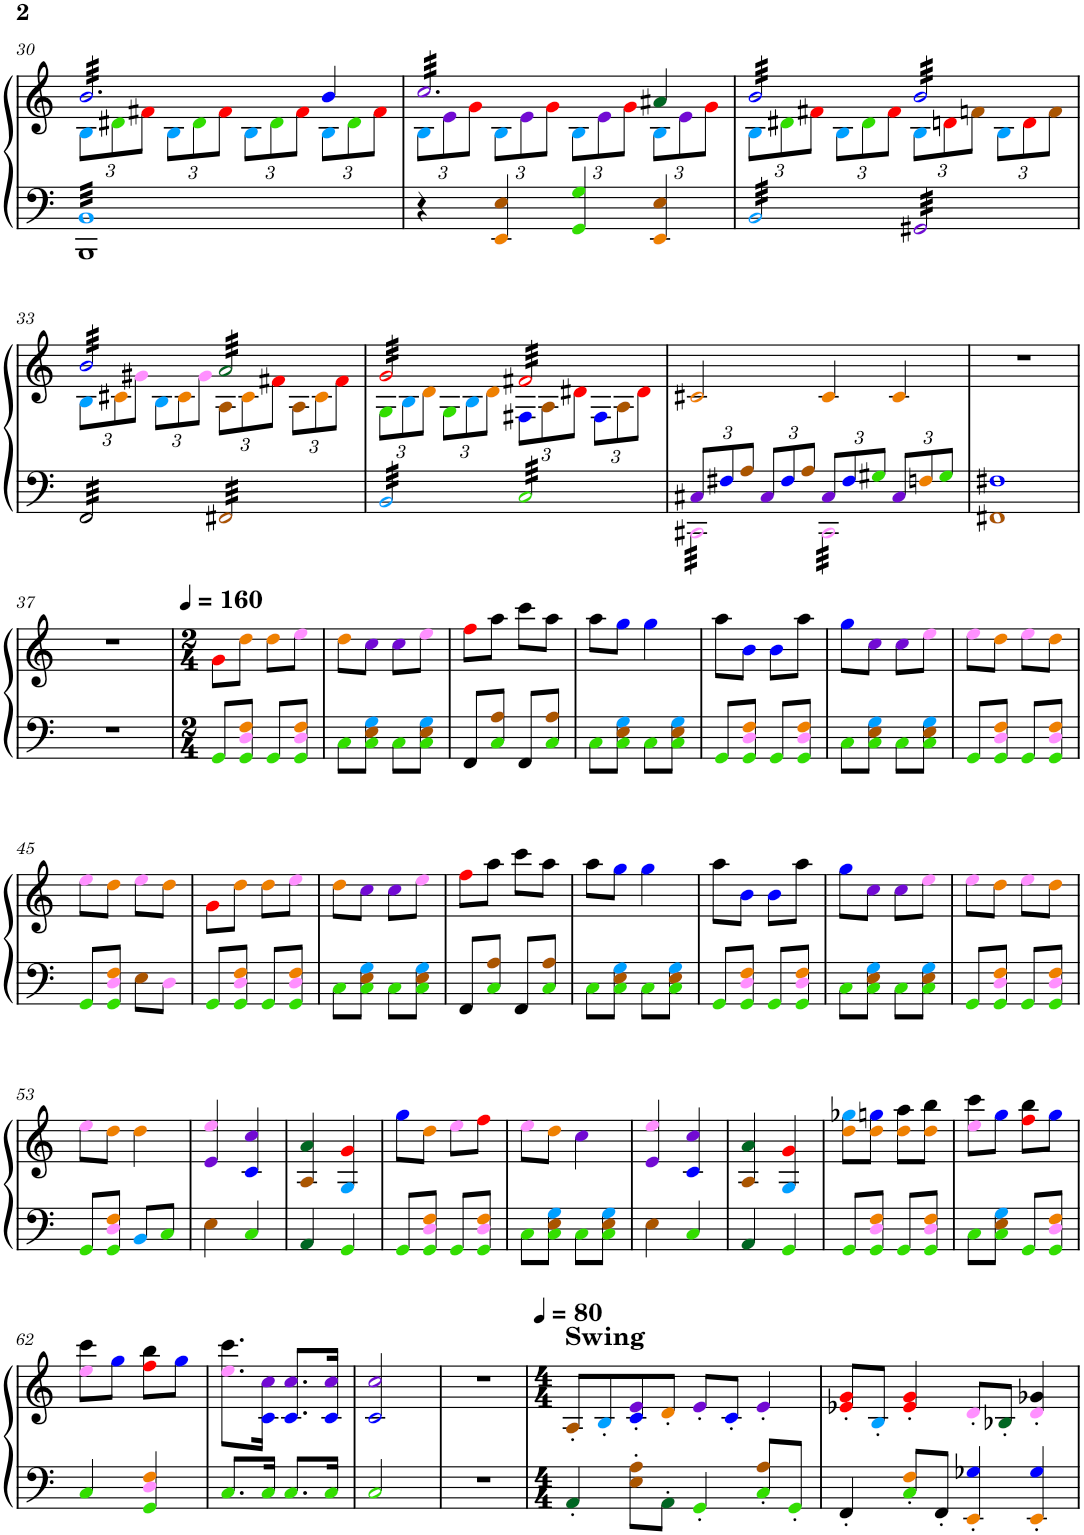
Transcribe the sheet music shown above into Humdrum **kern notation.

**kern	**kern
*part1	*part1
*staff2	*staff1
*I"Piano	*
*I'Pno.	*
!!LO:PB:g=z
*clefF4	*clefG2
*k[]	*k[]
*M2/2	*M2/2
*met(c|)	*met(c|)
=30	=30
*	*^
*	*	*Xbrackettup
*tremolo	*	*
*	*tremolo	*
32BBB 32BBiLLL	32bj/LLL	12Bi\L
32BBB 32BBi	32bj/	.
32BBB 32BBi	32bj/	.
.	.	12d#XZ\
32BBB 32BBi	32bj/	.
32BBB 32BBi	32bj/	.
32BBB 32BBi	32bj/	.
.	.	12f#XV\J
32BBB 32BBi	32bj/	.
32BBB 32BBi	32bj/	.
32BBB 32BBi	32bj/	12Bi\L
32BBB 32BBi	32bj/	.
32BBB 32BBi	32bj/	.
.	.	12d#Z\
32BBB 32BBi	32bj/	.
32BBB 32BBi	32bj/	.
32BBB 32BBi	32bj/	.
.	.	12f#V\J
32BBB 32BBi	32bj/	.
32BBB 32BBi	32bj/	.
32BBB 32BBi	32bj/	12Bi\L
32BBB 32BBi	32bj/	.
32BBB 32BBi	32bj/	.
.	.	12d#Z\
32BBB 32BBi	32bj/	.
32BBB 32BBi	32bj/	.
32BBB 32BBi	32bj/	.
.	.	12f#V\J
32BBB 32BBi	32bj/	.
32BBB 32BBi	32bj/JJJ	.
*	*Xtremolo	*
32BBB 32BBi	4bj/	12Bi\L
32BBB 32BBi	.	.
32BBB 32BBi	.	.
.	.	12d#Z\
32BBB 32BBi	.	.
32BBB 32BBi	.	.
32BBB 32BBi	.	.
.	.	12f#V\J
32BBB 32BBi	.	.
32BBB 32BBiJJJ	.	.
*Xtremolo	*	*
=31	=31	=31
*	*tremolo	*
4r	32ccN/LLL	12Bi\L
.	32ccN/	.
.	32ccN/	.
.	.	12eN\
.	32ccN/	.
.	32ccN/	.
.	32ccN/	.
.	.	12gV\J
.	32ccN/	.
.	32ccN/	.
4EEl/ 4E!/	32ccN/	12Bi\L
.	32ccN/	.
.	32ccN/	.
.	.	12eN\
.	32ccN/	.
.	32ccN/	.
.	32ccN/	.
.	.	12gV\J
.	32ccN/	.
.	32ccN/	.
4GGZ/ 4GZ/	32ccN/	12Bi\L
.	32ccN/	.
.	32ccN/	.
.	.	12eN\
.	32ccN/	.
.	32ccN/	.
.	32ccN/	.
.	.	12gV\J
.	32ccN/	.
.	32ccN/JJJ	.
*	*Xtremolo	*
4EEl/ 4E!/	4a#X+/	12Bi\L
.	.	12eN\
.	.	12gV\J
=32	=32	=32
*tremolo	*	*
*	*tremolo	*
32BBi/LLL	32bj/LLL	12Bi\L
32BBi/	32bj/	.
32BBi/	32bj/	.
.	.	12d#XZ\
32BBi/	32bj/	.
32BBi/	32bj/	.
32BBi/	32bj/	.
.	.	12f#XV\J
32BBi/	32bj/	.
32BBi/	32bj/	.
32BBi/	32bj/	12Bi\L
32BBi/	32bj/	.
32BBi/	32bj/	.
.	.	12d#Z\
32BBi/	32bj/	.
32BBi/	32bj/	.
32BBi/	32bj/	.
.	.	12f#V\J
32BBi/	32bj/	.
32BBi/JJJ	32bj/JJJ	.
32GG#XN/LLL	32bj/LLL	12Bi\L
32GG#XN/	32bj/	.
32GG#XN/	32bj/	.
.	.	12dnV\
32GG#XN/	32bj/	.
32GG#XN/	32bj/	.
32GG#XN/	32bj/	.
.	.	12fn!\J
32GG#XN/	32bj/	.
32GG#XN/	32bj/	.
32GG#XN/	32bj/	12Bi\L
32GG#XN/	32bj/	.
32GG#XN/	32bj/	.
.	.	12dV\
32GG#XN/	32bj/	.
32GG#XN/	32bj/	.
32GG#XN/	32bj/	.
.	.	12f!\J
32GG#XN/	32bj/	.
32GG#XN/JJJ	32bj/JJJ	.
!!LO:LB:g=z	!!
=33	=33	=33
32FF/LLL	32bj/LLL	12Bi\L
32FF/	32bj/	.
32FF/	32bj/	.
.	.	12c#Xl\
32FF/	32bj/	.
32FF/	32bj/	.
32FF/	32bj/	.
.	.	12g#X|\J
32FF/	32bj/	.
32FF/	32bj/	.
32FF/	32bj/	12Bi\L
32FF/	32bj/	.
32FF/	32bj/	.
.	.	12c#l\
32FF/	32bj/	.
32FF/	32bj/	.
32FF/	32bj/	.
.	.	12g#|\J
32FF/	32bj/	.
32FF/JJJ	32bj/JJJ	.
32FF#X!/LLL	32a+/LLL	12A!\L
32FF#X!/	32a+/	.
32FF#X!/	32a+/	.
.	.	12c#l\
32FF#X!/	32a+/	.
32FF#X!/	32a+/	.
32FF#X!/	32a+/	.
.	.	12f#XV\J
32FF#X!/	32a+/	.
32FF#X!/	32a+/	.
32FF#X!/	32a+/	12A!\L
32FF#X!/	32a+/	.
32FF#X!/	32a+/	.
.	.	12c#l\
32FF#X!/	32a+/	.
32FF#X!/	32a+/	.
32FF#X!/	32a+/	.
.	.	12f#V\J
32FF#X!/	32a+/	.
32FF#X!/JJJ	32a+/JJJ	.
=34	=34	=34
32BBi/LLL	32gV/LLL	12GZ\L
32BBi/	32gV/	.
32BBi/	32gV/	.
.	.	12Bi\
32BBi/	32gV/	.
32BBi/	32gV/	.
32BBi/	32gV/	.
.	.	12dl\J
32BBi/	32gV/	.
32BBi/	32gV/	.
32BBi/	32gV/	12GZ\L
32BBi/	32gV/	.
32BBi/	32gV/	.
.	.	12Bi\
32BBi/	32gV/	.
32BBi/	32gV/	.
32BBi/	32gV/	.
.	.	12dl\J
32BBi/	32gV/	.
32BBi/JJJ	32gV/JJJ	.
32CZ/LLL	32f#XV/LLL	12F#Xj\L
32CZ/	32f#XV/	.
32CZ/	32f#XV/	.
.	.	12A!\
32CZ/	32f#XV/	.
32CZ/	32f#XV/	.
32CZ/	32f#XV/	.
.	.	12d#XV\J
32CZ/	32f#XV/	.
32CZ/	32f#XV/	.
32CZ/	32f#XV/	12F#j\L
32CZ/	32f#XV/	.
32CZ/	32f#XV/	.
.	.	12A!\
32CZ/	32f#XV/	.
32CZ/	32f#XV/	.
32CZ/	32f#XV/	.
.	.	12d#V\J
32CZ/	32f#XV/	.
32CZ/JJJ	32f#XV/JJJ	.
*	*Xtremolo	*
*	*v	*v
=35	=35
*Xbrackettup	*
*^	*
12C#XN/L	32CC#X|\LLL	2c#Xl/
.	32CC#X|\	.
.	32CC#X|\	.
12F#Xj/	.	.
.	32CC#X|\	.
.	32CC#X|\	.
.	32CC#X|\	.
12A!/J	.	.
.	32CC#X|\	.
.	32CC#X|\	.
12C#N/L	32CC#X|\	.
.	32CC#X|\	.
.	32CC#X|\	.
12F#j/	.	.
.	32CC#X|\	.
.	32CC#X|\	.
.	32CC#X|\	.
12A!/J	.	.
.	32CC#X|\	.
.	32CC#X|\JJJ	.
12C#N/L	32CC#|\LLL	4c#l/
.	32CC#|\	.
.	32CC#|\	.
12F#j/	.	.
.	32CC#|\	.
.	32CC#|\	.
.	32CC#|\	.
12G#XZ/J	.	.
.	32CC#|\	.
.	32CC#|\	.
12C#N/L	32CC#|\	4c#l/
.	32CC#|\	.
.	32CC#|\	.
12Fnl/	.	.
.	32CC#|\	.
.	32CC#|\	.
.	32CC#|\	.
12G#Z/J	.	.
.	32CC#|\	.
.	32CC#|\JJJ	.
*Xtremolo	*	*
*v	*v	*
=36	=36
1FF#X! 1F#Xj	1r
!!LO:LB:g=z
=37	=37
1r	1r
=38	=38
*M2/4	*M2/4
*	*MM160
8GGZ/L	8gV\L
8GGZ/ 8D|/ 8Fl/J	8ddl\J
8GGZ/L	8ddl\L
8GGZ/ 8D|/ 8Fl/J	8ee|\J
=39	=39
8CZ\L	8ddl\L
8CZ\ 8E!\ 8Gi\J	8ccN\J
8CZ\L	8ccN\L
8CZ\ 8E!\ 8Gi\J	8ee|\J
=40	=40
8FF/L	8ffV\L
8CZ/ 8A!/J	8aa\J
8FF/L	8ccc\L
8CZ/ 8A!/J	8aa\J
=41	=41
8CZ\L	8aa\L
8CZ\ 8E!\ 8Gi\J	8ggj\J
8CZ\L	4ggj\
8CZ\ 8E!\ 8Gi\J	.
=42	=42
8GGZ/L	8aa\L
8GGZ/ 8D|/ 8Fl/J	8bj\J
8GGZ/L	8bj\L
8GGZ/ 8D|/ 8Fl/J	8aa\J
=43	=43
8CZ\L	8ggj\L
8CZ\ 8E!\ 8Gi\J	8ccN\J
8CZ\L	8ccN\L
8CZ\ 8E!\ 8Gi\J	8ee|\J
=44	=44
8GGZ/L	8ee|\L
8GGZ/ 8D|/ 8Fl/J	8ddl\J
8GGZ/L	8ee|\L
8GGZ/ 8D|/ 8Fl/J	8ddl\J
!!LO:LB:g=z
=45	=45
8GGZ/L	8ee|\L
8GGZ/ 8D|/ 8Fl/J	8ddl\J
8E!\L	8ee|\L
8D|\J	8ddl\J
=46	=46
8GGZ/L	8gV\L
8GGZ/ 8D|/ 8Fl/J	8ddl\J
8GGZ/L	8ddl\L
8GGZ/ 8D|/ 8Fl/J	8ee|\J
=47	=47
8CZ\L	8ddl\L
8CZ\ 8E!\ 8Gi\J	8ccN\J
8CZ\L	8ccN\L
8CZ\ 8E!\ 8Gi\J	8ee|\J
=48	=48
8FF/L	8ffV\L
8CZ/ 8A!/J	8aa\J
8FF/L	8ccc\L
8CZ/ 8A!/J	8aa\J
=49	=49
8CZ\L	8aa\L
8CZ\ 8E!\ 8Gi\J	8ggj\J
8CZ\L	4ggj\
8CZ\ 8E!\ 8Gi\J	.
=50	=50
8GGZ/L	8aa\L
8GGZ/ 8D|/ 8Fl/J	8bj\J
8GGZ/L	8bj\L
8GGZ/ 8D|/ 8Fl/J	8aa\J
=51	=51
8CZ\L	8ggj\L
8CZ\ 8E!\ 8Gi\J	8ccN\J
8CZ\L	8ccN\L
8CZ\ 8E!\ 8Gi\J	8ee|\J
=52	=52
8GGZ/L	8ee|\L
8GGZ/ 8D|/ 8Fl/J	8ddl\J
8GGZ/L	8ee|\L
8GGZ/ 8D|/ 8Fl/J	8ddl\J
!!LO:LB:g=z
=53	=53
8GGZ/L	8ee|\L
8GGZ/ 8D|/ 8Fl/J	8ddl\J
8BBi/L	4ddl\
8CZ/J	.
=54	=54
4E!\	4eN/ 4ee|/
4CZ/	4cj/ 4ccN/
=55	=55
4AA+/	4A!/ 4a+/
4GGZ/	4Gi/ 4gV/
=56	=56
8GGZ/L	8ggj\L
8GGZ/ 8D|/ 8Fl/J	8ddl\J
8GGZ/L	8ee|\L
8GGZ/ 8D|/ 8Fl/J	8ffV\J
=57	=57
8CZ\L	8ee|\L
8CZ\ 8E!\ 8Gi\J	8ddl\J
8CZ\L	4ccN\
8CZ\ 8E!\ 8Gi\J	.
=58	=58
4E!\	4eN/ 4ee|/
4CZ/	4cj/ 4ccN/
=59	=59
4AA+/	4A!/ 4a+/
4GGZ/	4Gi/ 4gV/
=60	=60
8GGZ/L	8ddl\ 8gg-Xi\L
8GGZ/ 8D|/ 8Fl/J	8ddl\ 8ggnj\J
8GGZ/L	8ddl\ 8aa\L
8GGZ/ 8D|/ 8Fl/J	8ddl\ 8bb\J
=61	=61
8CZ\L	8ee|\ 8ccc\L
8CZ\ 8E!\ 8Gi\J	8ggj\J
8GGZ/L	8ffV\ 8bb\L
8GGZ/ 8D|/ 8Fl/J	8ggj\J
!!LO:LB:g=z
=62	=62
4CZ/	8ee|\ 8ccc\L
.	8ggj\J
4GGZ/ 4D|/ 4Fl/	8ffV\ 8bb\L
.	8ggj\J
=63	=63
8.CZ/L	8.ee|\ 8.ccc\L
16CZ/Jk	16cj\ 16ccN\Jk
8.CZ/L	8.cj/ 8.ccN/L
16CZ/Jk	16cj/ 16ccN/Jk
=64	=64
2CZ/	2cj/ 2ccN/
=65	=65
2r	2r
=66	=66
*M4/4	*M4/4
*	*MM80
!	!LO:TX:a:B:t=Swing
4AA'+/	8A'!/L
.	8B'i/
8E!\' 8A!\'L	8cj/' 8eN/'
8AA'+\J	8d'l/J
4GG'Z/	8e'N/L
.	8c'j/J
8CZ/' 8A!/'L	4e'N/
8GG'Z/J	.
=67	=67
4FF'/	8e-XV/' 8gV/'L
.	8B'i/J
8CZ/' 8Fl/'L	4e-V/' 4gV/'
8FF'/J	.
4EEl/' 4G-Xj/'	8d'|/L
.	8B-X'+/J
4EEl/' 4G-j/'	4d|/' 4g-X/'
=	=
*-	*-
